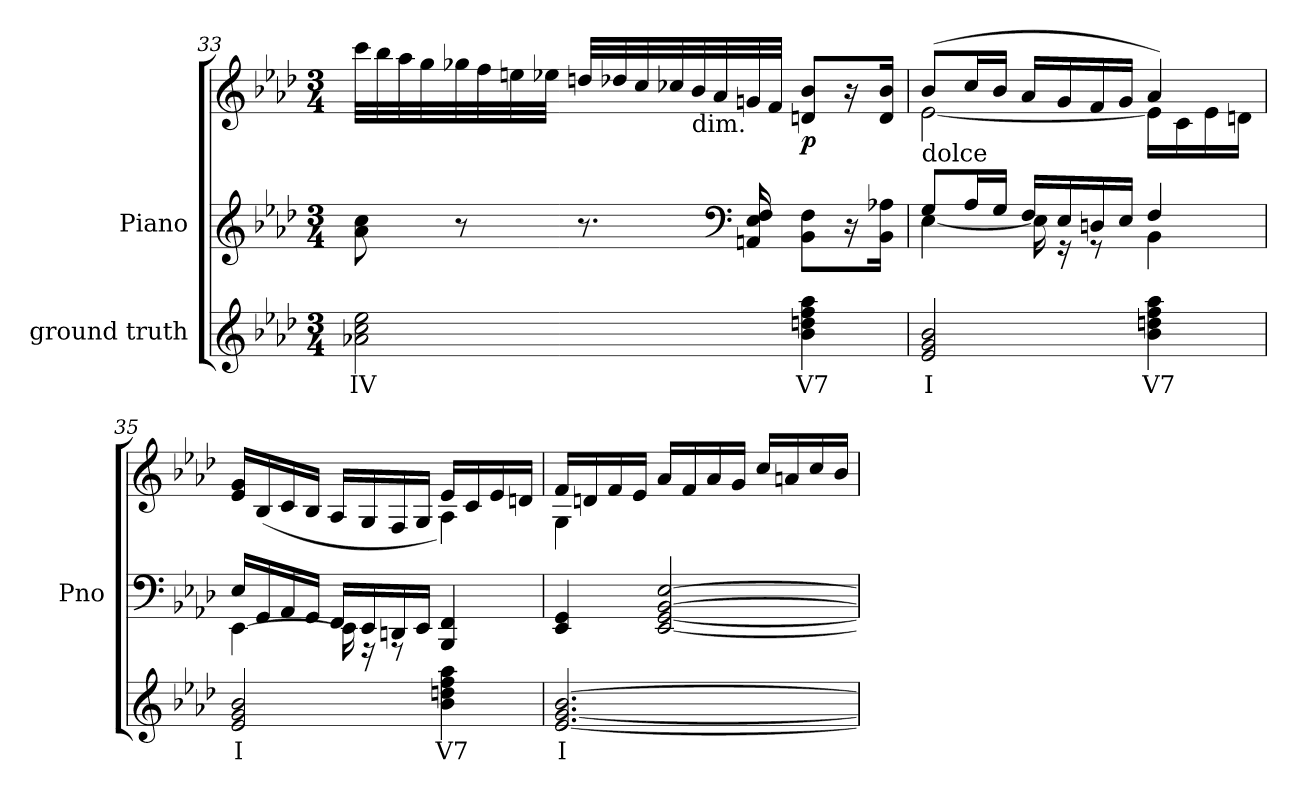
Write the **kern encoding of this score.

**kern	**text	**kern	**kern	**dynam
*part2	*part2	*part1	*part1	*part1
*staff3	*staff3	*staff2	*staff1	*staff1/2
*I"ground truth	*	*I"Piano	*	*
*	*	*I'Pno	*	*
*	*	*clefG2	*clefG2	*
*k[b-e-a-d-]	*	*k[b-e-a-d-]	*k[b-e-a-d-]	*
*A-:	*	*A-:	*A-:	*
*M3/4	*	*M3/4	*M3/4	*
=33	=33	=33	=33	=33
2a-X 2cc 2ee-	IV	8a-\ 8cc\	32ccc\LLL	.
.	.	.	32bb-\	.
.	.	.	32aa-\	.
.	.	.	32gg\	.
.	.	8r	32gg-X\	.
.	.	.	32ff\	.
.	.	.	32een\	.
.	.	.	32ee-X\JJJ	.
.	.	8.r	32ddn/LLL	.
.	.	.	32dd-X/	.
.	.	.	32cc/	.
.	.	.	32cc-X/	.
!	!	!	!LO:TX:b:t=dim.	!
.	.	.	32b-/	.
.	.	.	32a-/	.
*	*	*clefF4	*	*
.	.	16AAn/ 16E-/ 16F/	32gn/	.
.	.	.	32f/JJJ	.
!	!	!	!	!LO:DY:b
4b- 4ddn 4ff 4aa-	V7	8BB-\ 8F\L	8dn/ 8b-/L	p
.	.	16r	16r	.
.	.	16BB-\ 16A-X\Jk	16d/ 16b-/Jk	.
!!LO:PB:g=z
=34	=34	=34	=34	=34
*	*	*^	*^	*
!	!	!	!	!LO:TX:b:t=dolce	!	!
2e- 2g 2b-	I	8G/L	[4E-\	(>8b-/L	[2e-\	.
.	.	16A-/L	.	16cc/L	.	.
.	.	16G/JJ	.	16b-/JJ	.	.
.	.	16F/LL	16E-\]	16a-/LL	.	.
.	.	16E-/	16rGG	16g/	.	.
.	.	16Dn/	8rGG	16f/	.	.
.	.	16E-/JJ	.	16g/JJ	.	.
4b- 4ddn 4ff 4aa-	V7	4F/	4BB-\	4a-/)	16e-\LL]	.
.	.	.	.	.	16c\	.
.	.	.	.	.	16e-\	.
.	.	.	.	.	16dn\JJ	.
*	*	*v	*v	*	*	*
*	*	*	*v	*v	*
=35	=35	=35	=35	=35
*	*	*^	*^	*
*	*	*	*^	*	*^	*
2e- 2g 2b-	I	2ryy	16E-/LL	[4EE-\	16e-/ 16g/LL	2ryy	2ryy	.
.	.	.	16GG/	.	(>16B-/	.	.	.
.	.	.	16AA-/	.	16c/	.	.	.
.	.	.	16GG/JJ	.	16B-/JJ	.	.	.
.	.	.	16FF/LL	16EE-\]	16A-/LL	.	.	.
.	.	.	16EE-/	16rAAA	16G/	.	.	.
.	.	.	16DDn/	8rAAA	16F/	.	.	.
.	.	.	16EE-/JJ	.	16G/JJ	.	.	.
4b- 4ddn 4ff 4aa-	V7	4ryy	4BBB-/ 4FF/	4ryy	16e-/LL	4A-\)	4ryy	.
.	.	.	.	.	16c/	.	.	.
.	.	.	.	.	16e-/	.	.	.
.	.	.	.	.	16dn/JJ	.	.	.
*	*	*v	*v	*v	*	*	*	*
*	*	*	*v	*v	*v	*
=36	=36	=36	=36	=36
*	*	*^	*^	*
[2.e- [2.g [2.b-	I	4ryy	4EE-/ 4GG/	16f/LL	4G\	.
.	.	.	.	16dn/	.	.
.	.	.	.	16f/	.	.
.	.	.	.	16e-/JJ	.	.
.	.	2ryy	[2EE-/ [2GG/ [2BB-/ [2E-/	16a-/LL	2ryy	.
.	.	.	.	16f/	.	.
.	.	.	.	16a-/	.	.
.	.	.	.	16g/JJ	.	.
.	.	.	.	16cc/LL	.	.
.	.	.	.	16an/	.	.
.	.	.	.	16cc/	.	.
.	.	.	.	16b-/JJ	.	.
*	*	*v	*v	*	*	*
*	*	*	*v	*v	*
=	=	=	=	=
*-	*-	*-	*-	*-
